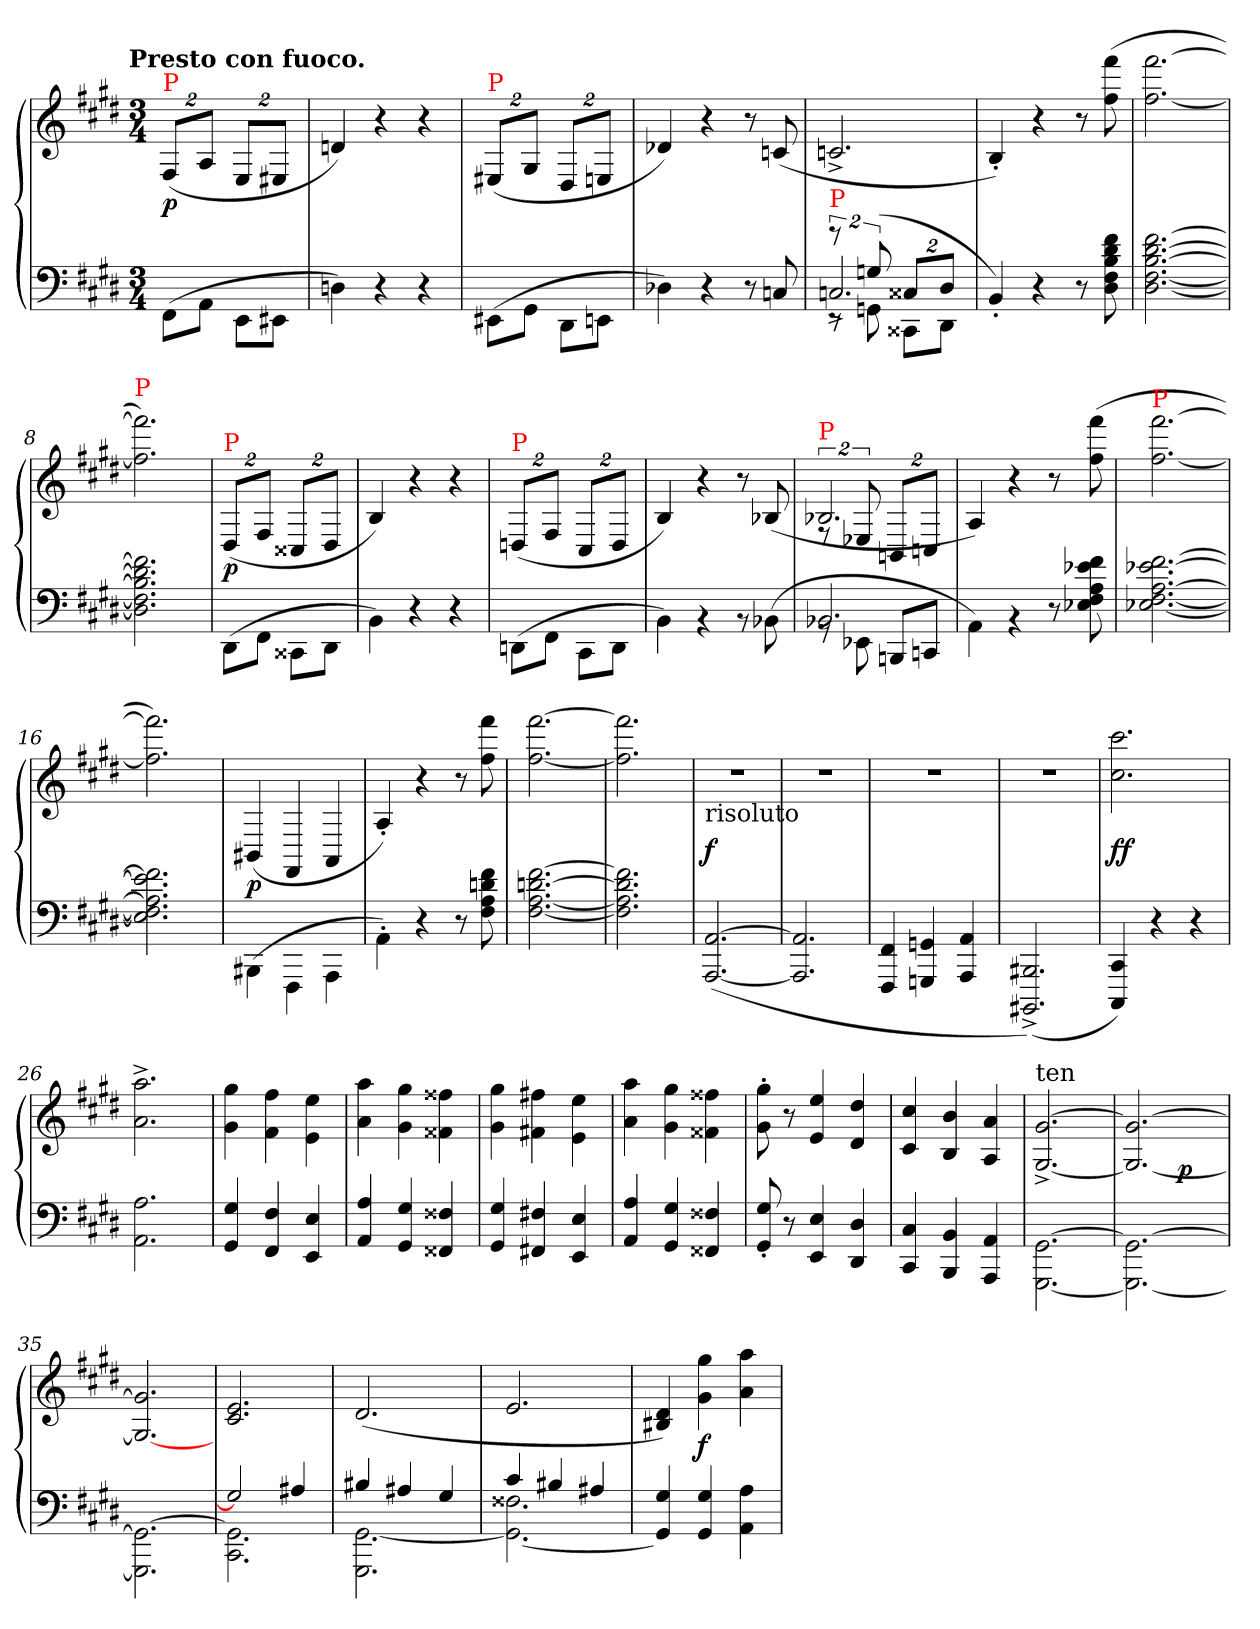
**kern	**kern	**dynam
*part1	*part1	*part1
*staff2	*staff1	*staff1/2
*clefF4	*clefG2	*
*k[f#c#g#d#]	*k[f#c#g#d#]	*
*c#:	*c#:	*
!!LO:TX:omd:t=Presto con fuoco.
*M3/4	*M3/4	*
*MM180	*MM180	*
*Xtuplet	*	*
=1	=1	=1
!	!LO:TX:a:color=red:t=P	!
(<16%3FF#\L	(>16%3F#/L	p
16%3AA\J	16%3A/J	.
16%3EE\L	16%3E/L	.
16%3EE#X\J	16%3E#X/J	.
=2	=2	=2
4Dn)	4dn)	.
4r	4r	.
4r	4r	.
=3	=3	=3
!	!LO:TX:a:color=red:t=P	!
(<16%3EE#X\L	(>16%3E#X/L	.
16%3GG#\J	16%3G#/J	.
16%3DD#\L	16%3D#/L	.
16%3EEn\J	16%3En/J	.
=4	=4	=4
4D-X)	4d-X)	.
4r	4r	.
8r	8r	.
8Cn	(>8cn	.
=5	=5	=5
*^	*	*
*	*^	*	*
*tuplet	*	*Xtuplet	*	*
!LO:TX:a:color=red:t=P	!	!	!	!
16%3rg	2.Cn^>/	16%3rEE	2.cn^<	.
(>16%3Gn	.	16%3GGn\	.	.
16%3C##X/L	.	16%3CC##X\L	.	.
16%3D#/J	.	16%3DD#\J	.	.
*v	*v	*v	*	*
=6	=6	=6
4BB'<)	4B'<)	.
4r	4r	.
8r	8r	.
8f# 8d# 8B 8F# 8D#	(>8fff# 8ff#	.
=7	=7	=7
[2.f# [2.d# [2.B [2.F# [2.D#	[2.fff# [2.ff#	.
=8	=8	=8
!	!LO:TX:a:color=red:t=P	!
2.f#] 2.d#] 2.B] 2.F#] 2.D#]	2.fff#] 2.ff#])	.
=9	=9	=9
!	!LO:TX:a:color=red:t=P	!
(<16%3DD#\L	(>16%3D#/L	p
16%3FF#\J	16%3F#/J	.
16%3CC##X\L	16%3C##X/L	.
16%3DD#\J	16%3D#/J	.
=10	=10	=10
4BB\)	4B/)	.
4r	4r	.
4r	4r	.
=11	=11	=11
!	!LO:TX:a:color=red:t=P	!
(<16%3DDn\L	(>16%3Dn/L	.
16%3FF#\J	16%3F#/J	.
16%3CC#\L	16%3C#/L	.
16%3DD\J	16%3D/J	.
=12	=12	=12
4BB\)	4B/)	.
4rBB	4r	.
8rBB	8r	.
(<8BB-X\	(>8B-X/	.
=13	=13	=13
*^	*^	*
!	!	!LO:TX:a:color=red:t=P	!	!
2.BB-X	16%3rGG	2.B-X/	16%3rF	.
.	16%3EE-X	.	(>16%3E-X/	.
.	16%3BBBn/L	.	16%3BBn/L	.
.	16%3CCn/J	.	16%3Cn/J	.
*v	*v	*	*	*
*	*v	*v	*
=14	=14	=14
4AA\)	4A/)	.
4rBB	4r	.
8r	8r	.
8f# 8e-X 8A 8F# 8E-X	(>8fff# 8ff#	.
=15	=15	=15
!	!LO:TX:a:color=red:t=P	!
[2.f# [2.e-X [2.A [2.F# [2.E-X	[2.fff# [2.ff#	.
=16	=16	=16
2.f#] 2.e-] 2.A] 2.F#] 2.E-]	2.fff#] 2.ff#])	.
=17	=17	=17
(<4BBB#X\	(>4BB#X	p
4FFF#\	4FF#/	.
4AAA\	4AA/	.
=18	=18	=18
4AA'<\)	4A'>/)	.
4r	4r	.
8r	8r	.
8f# 8dn 8A 8F#	8fff# 8ff#	.
=19	=19	=19
[2.f# [2.dn [2.A [2.F#	[2.fff# [2.ff#	.
=20	=20	=20
2.f#] 2.dn] 2.A] 2.F#]	2.fff#] 2.ff#]	.
=21	=21	=21
!	!LO:TX:b:t=risoluto	!
(<[2.AA [2.AAA	2.r	f
=22	=22	=22
2.AA] 2.AAA]	2.r	.
=23	=23	=23
4FF# 4FFF#	2.r	.
4GGn 4GGGn	.	.
4AA 4AAA	.	.
=24	=24	=24
(<2.BBB#X^> 2.BBBB#X^>)	2.r	.
=25	=25	=25
4CC# 4CCC#)	2.ccc# 2.cc#	ff
4r	.	.
4r	.	.
=26	=26	=26
2.A 2.AA	2.aa^< 2.a^<	.
=27	=27	=27
4G# 4GG#	4gg# 4g#	.
4F# 4FF#	4ff# 4f#	.
4E 4EE	4ee\ 4e\	.
=28	=28	=28
4A/ 4AA/	4aa 4a	.
4G# 4GG#	4gg# 4g#	.
4F##X 4FF##X	4ff##X 4f##X	.
=29	=29	=29
4G# 4GG#	4gg# 4g#	.
4F#X 4FF#X	4ff#X 4f#X	.
4E 4EE	4ee\ 4e\	.
=30	=30	=30
4A/ 4AA/	4aa 4a	.
4G# 4GG#	4gg# 4g#	.
4F##X 4FF##X	4ff##X 4f##X	.
=31	=31	=31
8G#'< 8GG#'<	8gg#'> 8g#'>	.
8r	8r	.
4E 4EE	4ee 4e	.
4D# 4DD#	4dd# 4d#	.
=32	=32	=32
4C# 4CC#	4cc# 4c#	.
4BB 4BBB	4b 4B	.
4AA 4AAA	4a 4A	.
=33	=33	=33
!	!LO:TX:a:t=ten	!
[2.GG#\ [2.GGG#\	[2.g#^</ [2.G#^</	.
=34	=34	=34
*	*^	*
2.GG#_\ 2.GGG#_\	2.g#_/ 2.G#_/	4.ryy	.
.	.	4.ryy	p
*	*v	*v	*
=35	=35	=35
2.GG#_\ 2.GGG#]\	2.g#]/ 2.G#_/	.
=36	=36	=36
*^	*	*
2G#]	2.GG#] 2.CC#	2.e 2.c#	.
4A#X	.	.	.
=37	=37	=37	=37
4B#X	[2.GG# 2.GGG#	(>2.d#	.
4A#X	.	.	.
4G#	.	.	.
=38	=38	=38	=38
4c#	2.F##X 2.GG#_	2.e	.
4B#X	.	.	.
4A#X	.	.	.
*v	*v	*	*
=39	=39	=39
4G# 4GG#]	4d# 4B#X)	.
4G# 4GG#	4gg# 4g#	f
4A 4AA	4aa 4a	.
=	=	=
*-	*-	*-
